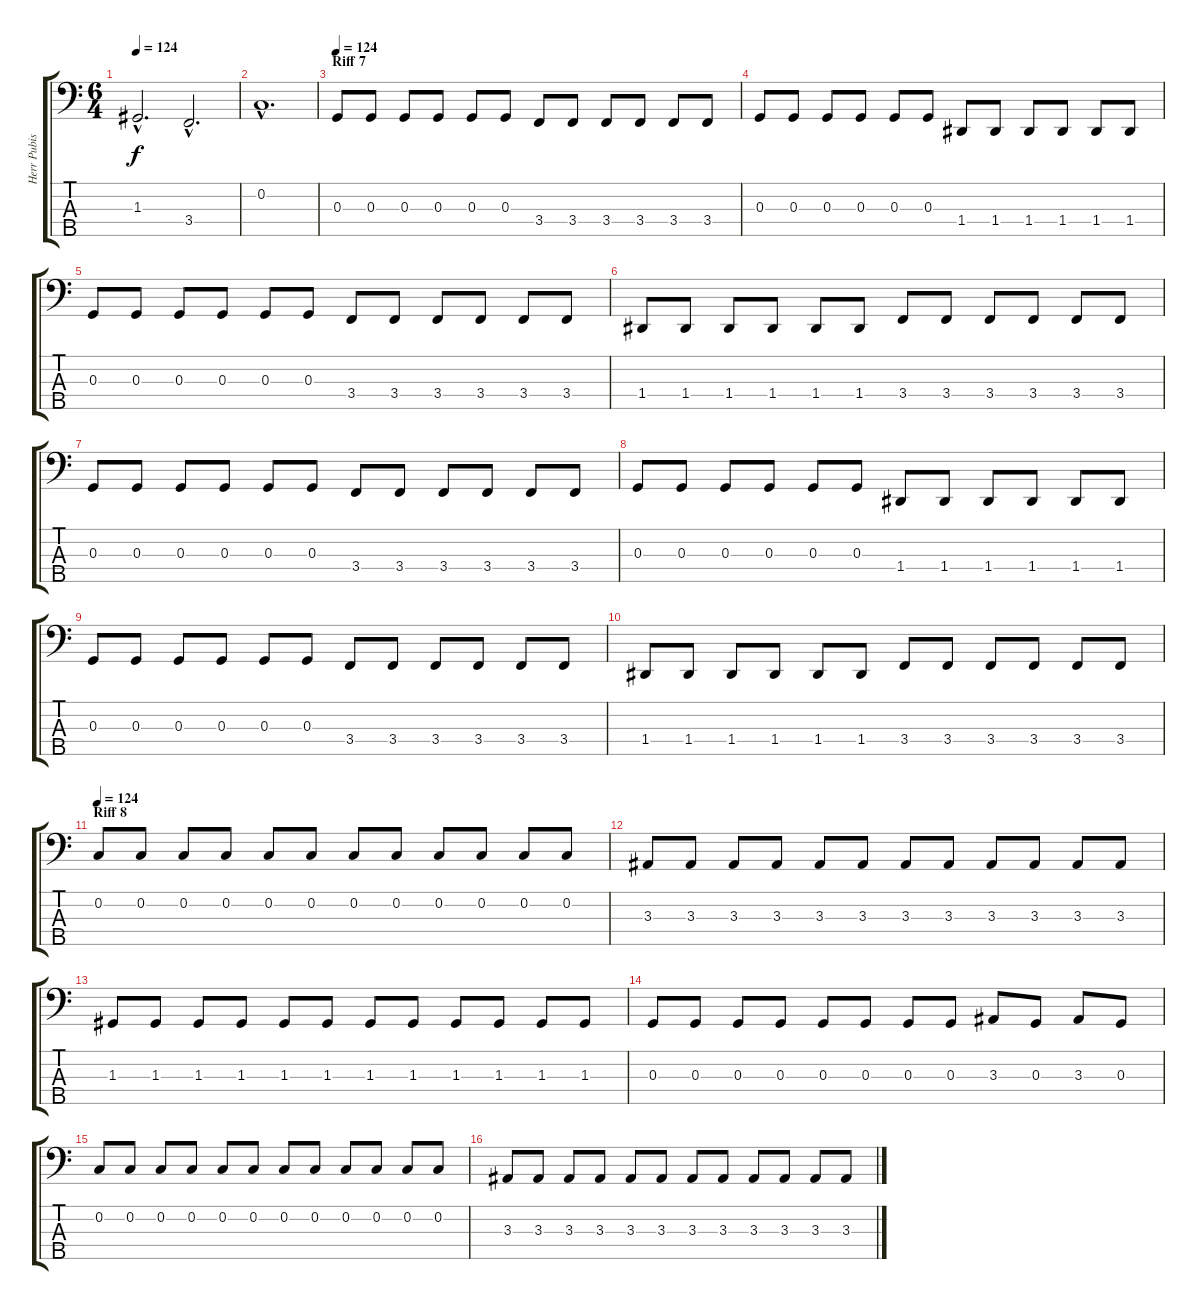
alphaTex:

\track ("Herr Pubis (Bassist Scum)" "Herr Pubis") {instrument electricbasspick}
\staff {score tabs}
\tuning (F2 C2 G1 D1 A0) {hide}
\ts (6 4)
\tempo 124
\clef f4
\ks c
1.3{hac}.2{d dy f} 3.4{hac}.2{d} |
0.2{hac}.1{d} |
\section ("" "Riff 7")
\tempo 124
0.3.8 0.3.8 0.3.8 0.3.8 0.3.8 0.3.8 3.4.8 3.4.8 3.4.8 3.4.8 3.4.8 3.4.8 |
0.3.8 0.3.8 0.3.8 0.3.8 0.3.8 0.3.8 1.4.8 1.4.8 1.4.8 1.4.8 1.4.8 1.4.8 |
0.3.8 0.3.8 0.3.8 0.3.8 0.3.8 0.3.8 3.4.8 3.4.8 3.4.8 3.4.8 3.4.8 3.4.8 |
1.4.8 1.4.8 1.4.8 1.4.8 1.4.8 1.4.8 3.4.8 3.4.8 3.4.8 3.4.8 3.4.8 3.4.8 |
0.3.8 0.3.8 0.3.8 0.3.8 0.3.8 0.3.8 3.4.8 3.4.8 3.4.8 3.4.8 3.4.8 3.4.8 |
0.3.8 0.3.8 0.3.8 0.3.8 0.3.8 0.3.8 1.4.8 1.4.8 1.4.8 1.4.8 1.4.8 1.4.8 |
0.3.8 0.3.8 0.3.8 0.3.8 0.3.8 0.3.8 3.4.8 3.4.8 3.4.8 3.4.8 3.4.8 3.4.8 |
1.4.8 1.4.8 1.4.8 1.4.8 1.4.8 1.4.8 3.4.8 3.4.8 3.4.8 3.4.8 3.4.8 3.4.8 |
\section ("" "Riff 8")
\tempo 124
0.2.8 0.2.8 0.2.8 0.2.8 0.2.8 0.2.8 0.2.8 0.2.8 0.2.8 0.2.8 0.2.8 0.2.8 |
3.3.8 3.3.8 3.3.8 3.3.8 3.3.8 3.3.8 3.3.8 3.3.8 3.3.8 3.3.8 3.3.8 3.3.8 |
1.3.8 1.3.8 1.3.8 1.3.8 1.3.8 1.3.8 1.3.8 1.3.8 1.3.8 1.3.8 1.3.8 1.3.8 |
0.3.8 0.3.8 0.3.8 0.3.8 0.3.8 0.3.8 0.3.8 0.3.8 3.3.8 0.3.8 3.3.8 0.3.8 |
0.2.8 0.2.8 0.2.8 0.2.8 0.2.8 0.2.8 0.2.8 0.2.8 0.2.8 0.2.8 0.2.8 0.2.8 |
3.3.8 3.3.8 3.3.8 3.3.8 3.3.8 3.3.8 3.3.8 3.3.8 3.3.8 3.3.8 3.3.8 3.3.8
